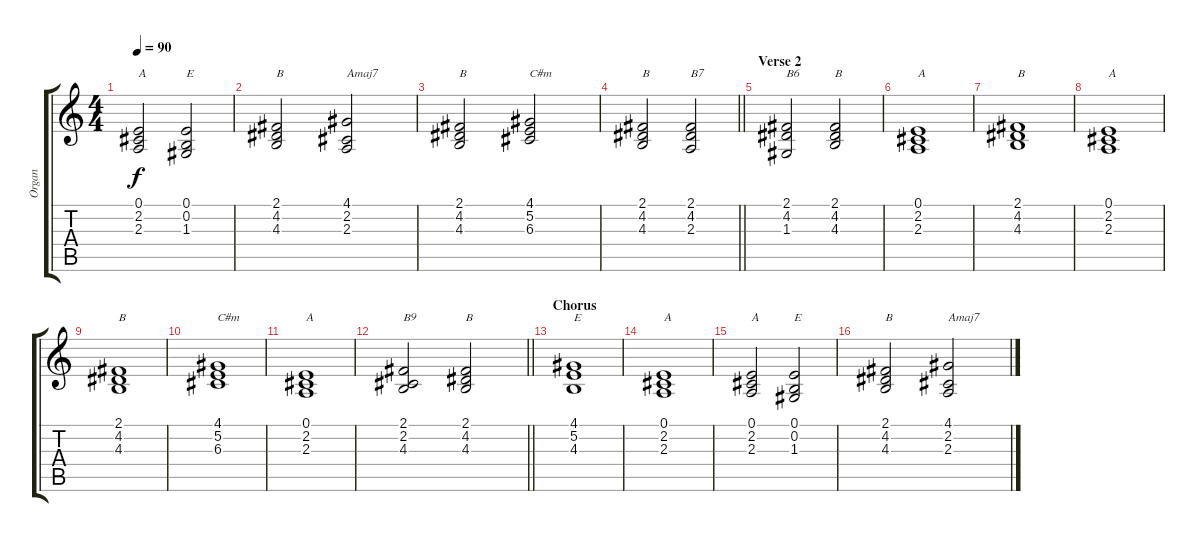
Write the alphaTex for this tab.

\track ("Organ" "Organ") {instrument drawbarorgan}
\staff {score tabs}
\tuning (E4 B3 G3 D3 A2 E2) {hide}
\ts (4 4)
\tempo 90
\clef g2
\ks c
(0.1 2.2 2.3).2{txt "A" dy f} (0.1 0.2 1.3).2{txt "E"} |
(2.1 4.2 4.3).2{txt "B"} (4.1 2.2 2.3).2{txt "Amaj7"} |
(2.1 4.2 4.3).2{txt "B"} (4.1 5.2 6.3).2{txt "C#m"} |
\barLineRight lightlight
(2.1 4.2 4.3).2{txt "B"} (2.1 4.2 2.3).2{txt "B7"} |
\section ("" "Verse 2")
(2.1 4.2 1.3).2{txt "B6"} (2.1 4.2 4.3).2{txt "B"} |
(0.1 2.2 2.3).1{txt "A"} |
(2.1 4.2 4.3).1{txt "B"} |
(0.1 2.2 2.3).1{txt "A"} |
(2.1 4.2 4.3).1{txt "B"} |
(4.1 5.2 6.3).1{txt "C#m"} |
(0.1 2.2 2.3).1{txt "A"} |
\barLineRight lightlight
(2.1 2.2 4.3).2{txt "B9"} (2.1 4.2 4.3).2{txt "B"} |
\section ("" "Chorus")
(4.1 5.2 4.3).1{txt "E"} |
(0.1 2.2 2.3).1{txt "A"} |
(0.1 2.2 2.3).2{txt "A"} (0.1 0.2 1.3).2{txt "E"} |
(2.1 4.2 4.3).2{txt "B"} (4.1 2.2 2.3).2{txt "Amaj7"}
